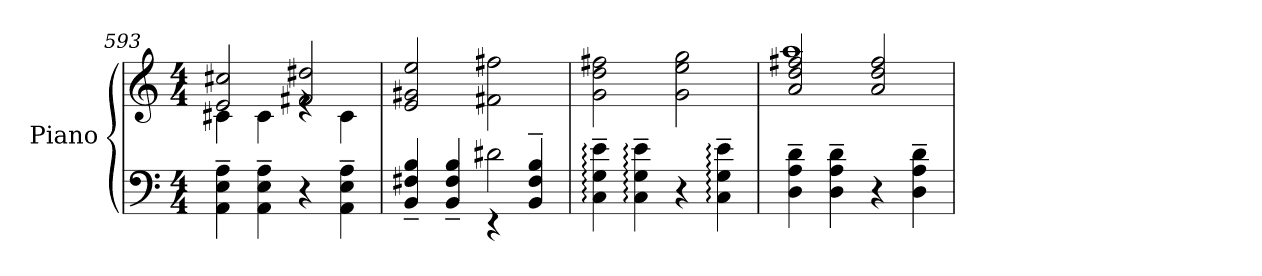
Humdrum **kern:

**kern	**kern
*part1	*part1
*staff2	*staff1
*I"Piano	*
*I'Pno.	*
*clefF4	*clefG2
*k[]	*k[]
*M4/4	*M4/4
=593	=593
*	*^
4AA\~ 4E\~ 4A\~	2e/ 2cc#X/	4c#X\
4AA\~ 4E\~ 4A\~	.	4c#\
4r	2f#X/ 2dd#X/	4re
4AA\~ 4E\~ 4A\~	.	4c#\
*	*v	*v
=594	=594
*^	*
4BB/~ 4F#X/~ 4B/~	2ryy	2e/ 2g#X/ 2ee/
4BB/~ 4F#/~ 4B/~	.	.
4rEE	2d#X\	2f#X\ 2ff#X\
4BB/~ 4F#/~ 4B/~	.	.
*v	*v	*
=595	=595
4C\:~ 4G\:~ 4e\:~	2g\ 2dd\ 2ff#X\
4C\:~ 4G\:~ 4e\:~	.
4r	2g\ 2ee\ 2gg\
4C\:~ 4G\:~ 4e\:~	.
!!LO:LB:g=z
=596	=596
*	*^
4D\~ 4A\~ 4d\~	2a/ 2dd/ 2ff#X/	1aa
4D\~ 4A\~ 4d\~	.	.
4r	2a/ 2dd/ 2ff#/	.
4D\~ 4A\~ 4d\~	.	.
*	*v	*v
=	=
*-	*-
